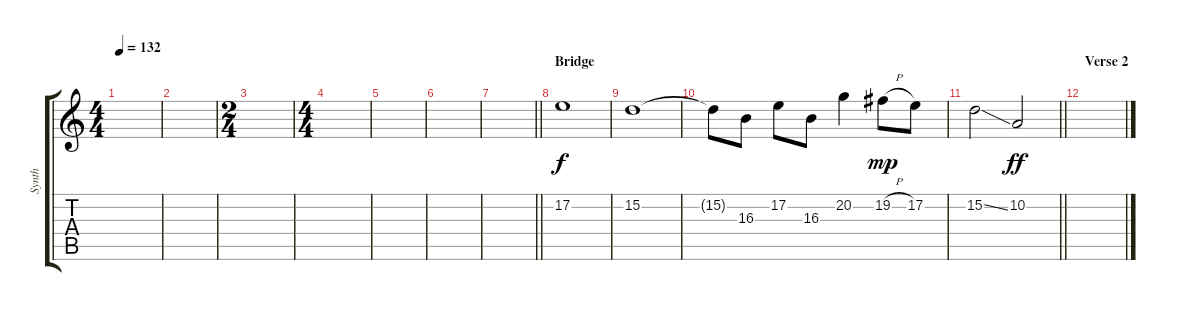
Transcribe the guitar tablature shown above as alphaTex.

\track ("Synth" "Synth") {instrument pad1newage}
\staff {score tabs}
\tuning (E4 B3 G3 D3 A2 E2) {hide}
\ts (4 4)
\tempo 132
\clef g2
\ks c
|
|
\ts (2 4)
|
\ts (4 4)
|
|
|
\barLineRight lightlight
|
\section ("" "Bridge")
17.2.1 |
15.2.1 |
15.2{t}.8 16.3.8 17.2.8 16.3.8 20.2.4 19.2{h}.8{dy mp} 17.2.8 |
\barLineRight lightlight
15.2{ss}.2 10.2.2{dy ff} |
\section ("" "Verse 2")
